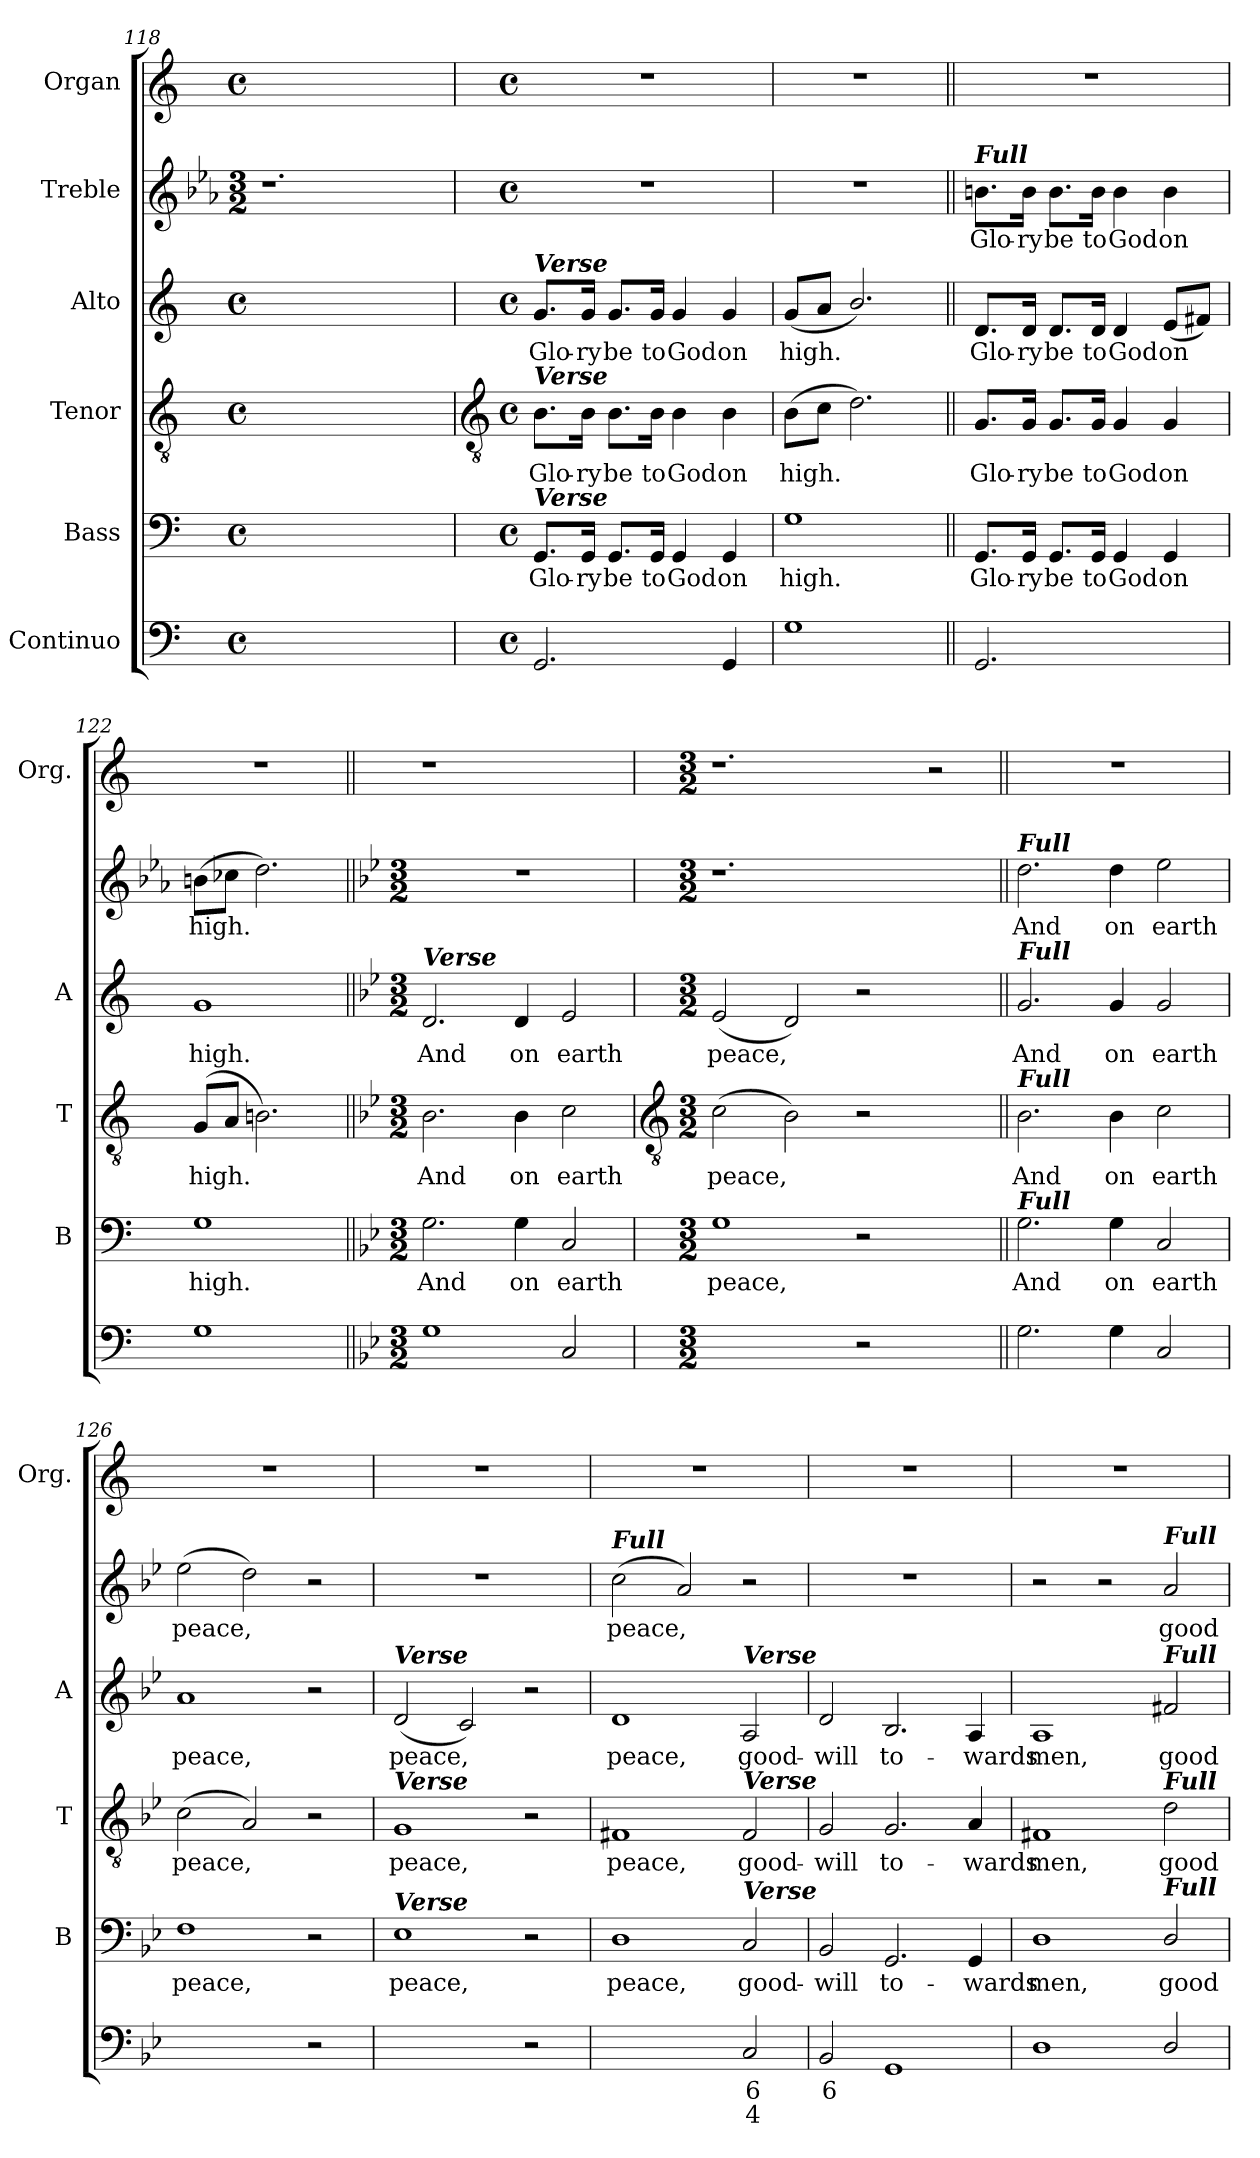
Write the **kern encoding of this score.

**kern	**text	**text	**kern	**text	**kern	**text	**kern	**text	**kern	**text	**kern
*part6	*part6	*part6	*part5	*part5	*part4	*part4	*part3	*part3	*part2	*part2	*part1
*staff6	*staff6	*staff6	*staff5	*staff5	*staff4	*staff4	*staff3	*staff3	*staff2	*staff2	*staff1
*I"Continuo	*	*	*I"Bass	*	*I"Tenor	*	*I"Alto	*	*I"Treble	*	*I"Organ
*	*	*	*I'B	*	*I'T	*	*I'A	*	*	*	*I'Org.
*clefF4	*	*	*clefF4	*	*clefGv2	*	*clefG2	*	*clefG2	*	*clefG2
*k[]	*	*	*k[]	*	*k[]	*	*k[]	*	*k[b-e-a-]	*	*k[]
*C:	*	*	*C:	*	*C:	*	*C:	*	*E-:	*	*C:
*M4/4	*	*	*M4/4	*	*M4/4	*	*M4/4	*	*M3/2	*	*M4/4
*met(c)	*	*	*met(c)	*	*met(c)	*	*met(c)	*	*	*	*met(c)
=118	=118	=118	=118	=118	=118	=118	=118	=118	=118	=118	=118
1ryy	.	.	1ryy	.	1ryy	.	1ryy	.	1.r	.	1ryy
2ryy	.	.	2ryy	.	2ryy	.	2ryy	.	.	.	2ryy
!!LO:PB:g=z
=119	=119	=119	=119	=119	=119	=119	=119	=119	=119	=119	=119
*	*	*	*	*	*clefGv2	*	*	*	*	*	*
*M4/4	*	*	*M4/4	*	*M4/4	*	*M4/4	*	*M4/4	*	*M4/4
*met(c)	*	*	*met(c)	*	*met(c)	*	*met(c)	*	*met(c)	*	*met(c)
*	*	*	*	*	*	*	*	*	*	*	*MM111
!	!	!	!	!	!	!	!LO:TX:a:Bi:t=Verse	!	!	!	!
!	!	!	!	!	!LO:TX:a:Bi:t=Verse	!	!	!	!	!	!
!	!	!	!LO:TX:a:Bi:t=Verse	!	!	!	!	!	!	!	!
!	!	!	!	!LO:LY:b	!	!LO:LY:b	!	!LO:LY:b	!	!	!
2.GG/	.	.	8.GG/L	Glo-	8.B\L	Glo-	8.g/L	Glo-	1r	.	1r
!	!	!	!	!LO:LY:b	!	!LO:LY:b	!	!LO:LY:b	!	!	!
.	.	.	16GG/Jk	-ry	16B\Jk	-ry	16g/Jk	-ry	.	.	.
!	!	!	!	!LO:LY:b	!	!LO:LY:b	!	!LO:LY:b	!	!	!
.	.	.	8.GG/L	be	8.B\L	be	8.g/L	be	.	.	.
!	!	!	!	!LO:LY:b	!	!LO:LY:b	!	!LO:LY:b	!	!	!
.	.	.	16GG/Jk	to	16B\Jk	to	16g/Jk	to	.	.	.
!	!	!	!	!LO:LY:b	!	!LO:LY:b	!	!LO:LY:b	!	!	!
.	.	.	4GG/	God	4B\	God	4g/	God	.	.	.
!	!	!	!	!LO:LY:b	!	!LO:LY:b	!	!LO:LY:b	!	!	!
4GG/	.	.	4GG/	on	4B\	on	4g/	on	.	.	.
=120	=120	=120	=120	=120	=120	=120	=120	=120	=120	=120	=120
!	!	!	!	!LO:LY:b	!	!LO:LY:b	!	!LO:LY:b	!	!	!
1G	.	.	1G	high.	(>8B\L	high.	(<8g/L	high.	1r	.	1r
.	.	.	.	.	8c\J	.	8a/J	.	.	.	.
.	.	.	.	.	2.d\)	.	2.b/)	.	.	.	.
=121||	=121||	=121||	=121||	=121||	=121||	=121||	=121||	=121||	=121||	=121||	=121||
!	!	!	!	!	!	!	!	!	!LO:TX:a:Bi:t=Full	!	!
!	!	!	!	!LO:LY:b	!	!LO:LY:b	!	!LO:LY:b	!	!LO:LY:b	!
2.GG/	.	.	8.GG/L	Glo-	8.G/L	Glo-	8.d/L	Glo-	8.bn\L	Glo-	1r
!	!	!	!	!LO:LY:b	!	!LO:LY:b	!	!LO:LY:b	!	!LO:LY:b	!
.	.	.	16GG/Jk	-ry	16G/Jk	-ry	16d/Jk	-ry	16b\Jk	-ry	.
!	!	!	!	!LO:LY:b	!	!LO:LY:b	!	!LO:LY:b	!	!LO:LY:b	!
.	.	.	8.GG/L	be	8.G/L	be	8.d/L	be	8.b\L	be	.
!	!	!	!	!LO:LY:b	!	!LO:LY:b	!	!LO:LY:b	!	!LO:LY:b	!
.	.	.	16GG/Jk	to	16G/Jk	to	16d/Jk	to	16b\Jk	to	.
!	!	!	!	!LO:LY:b	!	!LO:LY:b	!	!LO:LY:b	!	!LO:LY:b	!
.	.	.	4GG/	God	4G/	God	4d/	God	4b\	God	.
!	!LO:LY:b	!	!	!LO:LY:b	!	!LO:LY:b	!	!LO:LY:b	!	!LO:LY:b	!
[8GG/Lyy	6	.	4GG/	on	4G/	on	(<8e/L	on	4b\	on	.
!	!LO:LY:b	!	!	!	!	!	!	!	!	!	!
8GG/Jyy]	6	.	.	.	.	.	8f#X/J)	.	.	.	.
=122	=122	=122	=122	=122	=122	=122	=122	=122	=122	=122	=122
!	!	!	!	!LO:LY:b	!	!LO:LY:b	!	!LO:LY:b	!	!LO:LY:b	!
1G	.	.	1G	high.	(<8G/L	high.	1g	high.	(>8bn\L	high.	1r
.	.	.	.	.	8A/J	.	.	.	8cc-X\J	.	.
.	.	.	.	.	2.Bn\)	.	.	.	2.dd\)	.	.
=123||	=123||	=123||	=123||	=123||	=123||	=123||	=123||	=123||	=123||	=123||	=123||
*k[b-e-]	*	*	*k[b-e-]	*	*k[b-e-]	*	*k[b-e-]	*	*k[b-e-]	*	*
*B-:	*	*	*B-:	*	*B-:	*	*B-:	*	*B-:	*	*
*M3/2	*	*	*M3/2	*	*M3/2	*	*M3/2	*	*M3/2	*	*
*	*	*	*	*	*	*	*	*	*	*	*MM177
!	!	!	!	!	!	!	!LO:TX:a:Bi:t=Verse	!	!	!	!
!	!	!	!	!LO:LY:b	!	!LO:LY:b	!	!LO:LY:b	!	!	!
1G	.	.	2.G\	And	2.B-\	And	2.d/	And	1.r	.	1r
!	!	!	!	!LO:LY:b	!	!LO:LY:b	!	!LO:LY:b	!	!	!
.	.	.	4G\	on	4B-\	on	4d/	on	.	.	.
!	!	!	!	!LO:LY:b	!	!LO:LY:b	!	!LO:LY:b	!	!	!
2C/	.	.	2C/	earth	2c\	earth	2e-/	earth	.	.	2ryy
!!LO:LB:g=z
=124	=124	=124	=124	=124	=124	=124	=124	=124	=124	=124	=124
*	*	*	*	*	*clefGv2	*	*	*	*	*	*
*M3/2	*	*	*M3/2	*	*M3/2	*	*M3/2	*	*M3/2	*	*M3/2
*	*	*	*	*	*	*	*	*	*	*	*MM175
!	!LO:LY:b	!LO:LY:b	!	!LO:LY:b	!	!LO:LY:b	!	!LO:LY:b	!	!	!
[2G\yy	6	4	1G	peace,	(>2c\	peace,	(<2e-/	peace,	1.r	.	1.r
!	!LO:LY:b	!LO:LY:b	!	!	!	!	!	!	!	!	!
2G\yy]	5	3	.	.	2B-\)	.	2d/)	.	.	.	.
2r	.	.	2r	.	2r	.	2r	.	.	.	.
2ryy	.	.	2ryy	.	2ryy	.	2ryy	.	2ryy	.	2r
=125||	=125||	=125||	=125||	=125||	=125||	=125||	=125||	=125||	=125||	=125||	=125||
!	!	!	!	!	!	!	!	!	!LO:TX:a:Bi:t=Full	!	!
!	!	!	!	!	!	!	!LO:TX:a:Bi:t=Full	!	!	!	!
!	!	!	!	!	!LO:TX:a:Bi:t=Full	!	!	!	!	!	!
!	!	!	!LO:TX:a:Bi:t=Full	!	!	!	!	!	!	!	!
!	!	!	!	!LO:LY:b	!	!LO:LY:b	!	!LO:LY:b	!	!LO:LY:b	!
2.G\	.	.	2.G\	And	2.B-\	And	2.g/	And	2.dd\	And	1.r
!	!	!	!	!LO:LY:b	!	!LO:LY:b	!	!LO:LY:b	!	!LO:LY:b	!
4G\	.	.	4G\	on	4B-\	on	4g/	on	4dd\	on	.
!	!	!	!	!LO:LY:b	!	!LO:LY:b	!	!LO:LY:b	!	!LO:LY:b	!
2C/	.	.	2C/	earth	2c\	earth	2g/	earth	2ee-\	earth	.
=126	=126	=126	=126	=126	=126	=126	=126	=126	=126	=126	=126
!	!LO:LY:b	!	!	!LO:LY:b	!	!LO:LY:b	!	!LO:LY:b	!	!LO:LY:b	!
[2F\yy	7	.	1F	peace,	(<2c\	peace,	1a	peace,	(>2ee-\	peace,	1.r
!	!LO:LY:b	!	!	!	!	!	!	!	!	!	!
2F\yy]	6	.	.	.	2A/)	.	.	.	2dd\)	.	.
2r	.	.	2r	.	2r	.	2r	.	2r	.	.
=127	=127	=127	=127	=127	=127	=127	=127	=127	=127	=127	=127
!	!	!	!	!	!	!	!LO:TX:a:Bi:t=Verse	!	!	!	!
!	!	!	!	!	!LO:TX:a:Bi:t=Verse	!	!	!	!	!	!
!	!	!	!LO:TX:a:Bi:t=Verse	!	!	!	!	!	!	!	!
!	!LO:LY:b	!	!	!LO:LY:b	!	!LO:LY:b	!	!LO:LY:b	!	!	!
[2En\yy	7	.	1E-	peace,	1G	peace,	(<2d/	peace,	1.r	.	1.r
!	!LO:LY:b	!	!	!	!	!	!	!	!	!	!
2E\yy]	6	.	.	.	.	.	2c/)	.	.	.	.
2r	.	.	2r	.	2r	.	2r	.	.	.	.
=128	=128	=128	=128	=128	=128	=128	=128	=128	=128	=128	=128
!	!	!	!	!	!	!	!	!	!LO:TX:a:Bi:t=Full	!	!
!	!LO:LY:b	!LO:LY:b	!	!LO:LY:b	!	!LO:LY:b	!	!LO:LY:b	!	!LO:LY:b	!
[2D\yy	7	3	1D	peace,	1F#X	peace,	1d	peace,	(<2cc\	peace,	1.r
!	!LO:LY:b	!	!	!	!	!	!	!	!	!	!
2D\yy]	5	.	.	.	.	.	.	.	2a/)	.	.
!	!	!	!	!	!	!	!LO:TX:a:Bi:t=Verse	!	!	!	!
!	!	!	!	!	!LO:TX:a:Bi:t=Verse	!	!	!	!	!	!
!	!	!	!LO:TX:a:Bi:t=Verse	!	!	!	!	!	!	!	!
!	!LO:LY:b	!LO:LY:b	!	!LO:LY:b	!	!LO:LY:b	!	!LO:LY:b	!	!	!
2C/	6	4	2C/	good-	2F#/	good-	2A/	good-	2r	.	.
=129	=129	=129	=129	=129	=129	=129	=129	=129	=129	=129	=129
!	!LO:LY:b	!	!	!LO:LY:b	!	!LO:LY:b	!	!LO:LY:b	!	!	!
2BB-/	6	.	2BB-/	-will	2G/	-will	2d/	-will	1.r	.	1.r
!	!	!	!	!LO:LY:b	!	!LO:LY:b	!	!LO:LY:b	!	!	!
1GG	.	.	2.GG/	to-	2.G/	to-	2.B-/	to-	.	.	.
!	!	!	!	!LO:LY:b	!	!LO:LY:b	!	!LO:LY:b	!	!	!
.	.	.	4GG/	-wards	4A/	-wards	4A/	-wards	.	.	.
=130	=130	=130	=130	=130	=130	=130	=130	=130	=130	=130	=130
!	!	!	!	!LO:LY:b	!	!LO:LY:b	!	!LO:LY:b	!	!	!
1D	.	.	1D	men,	1F#X	men,	1A	men,	2r	.	1.r
.	.	.	.	.	.	.	.	.	2r	.	.
!	!	!	!	!	!	!	!	!	!LO:TX:a:Bi:t=Full	!	!
!	!	!	!	!	!	!	!LO:TX:a:Bi:t=Full	!	!	!	!
!	!	!	!	!	!LO:TX:a:Bi:t=Full	!	!	!	!	!	!
!	!	!	!LO:TX:a:Bi:t=Full	!	!	!	!	!	!	!	!
!	!	!	!	!LO:LY:b	!	!LO:LY:b	!	!LO:LY:b	!	!LO:LY:b	!
2D/	.	.	2D/	good-	2d\	good-	2f#X/	good-	2a/	good-	.
=	=	=	=	=	=	=	=	=	=	=	=
*-	*-	*-	*-	*-	*-	*-	*-	*-	*-	*-	*-
